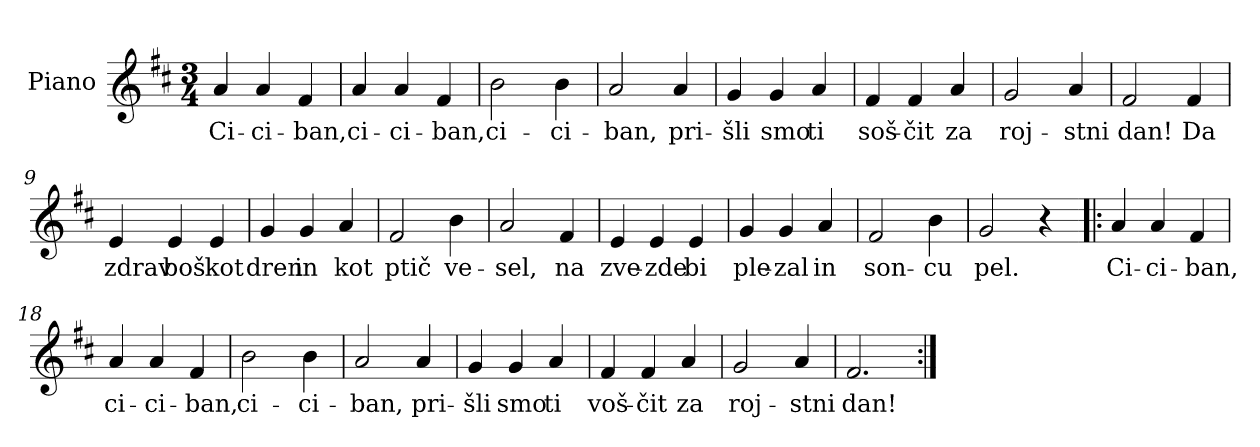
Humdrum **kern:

**kern	**text
*part1	*part1
*staff1	*staff1
*I"Piano	*
*I'Pno.	*
*clefG2	*
*k[f#c#]	*
*M3/4	*
=1	=1
!	!LO:LY:b
4a/	Ci-
!	!LO:LY:b
4a/	-ci-
!	!LO:LY:b
4f#/	-ban,
=2	=2
!	!LO:LY:b
4a/	ci-
!	!LO:LY:b
4a/	-ci-
!	!LO:LY:b
4f#/	-ban,
=3	=3
!	!LO:LY:b
2b\	ci-
!	!LO:LY:b
4b\	-ci-
=4	=4
!	!LO:LY:b
2a/	-ban,
!	!LO:LY:b
4a/	pri-
=5	=5
!	!LO:LY:b
4g/	-šli
!	!LO:LY:b
4g/	smo
!	!LO:LY:b
4a/	ti
=6	=6
!	!LO:LY:b
4f#/	soš-
!	!LO:LY:b
4f#/	-čit
!	!LO:LY:b
4a/	za
=7	=7
!	!LO:LY:b
2g/	roj-
!	!LO:LY:b
4a/	-stni
=8	=8
!	!LO:LY:b
2f#/	dan!
!	!LO:LY:b
4f#/	Da
!!LO:LB:g=z
=9	=9
!	!LO:LY:b
4e/	zdrav
!	!LO:LY:b
4e/	boš
!	!LO:LY:b
4e/	kot
=10	=10
!	!LO:LY:b
4g/	dren
!	!LO:LY:b
4g/	in
!	!LO:LY:b
4a/	kot
=11	=11
!	!LO:LY:b
2f#/	ptič
!	!LO:LY:b
4b\	ve-
=12	=12
!	!LO:LY:b
2a/	-sel,
!	!LO:LY:b
4f#/	na
=13	=13
!	!LO:LY:b
4e/	zve-
!	!LO:LY:b
4e/	-zde
!	!LO:LY:b
4e/	bi
=14	=14
!	!LO:LY:b
4g/	ple-
!	!LO:LY:b
4g/	-zal
!	!LO:LY:b
4a/	in
=15	=15
!	!LO:LY:b
2f#/	son-
!	!LO:LY:b
4b\	-cu
=16	=16
!	!LO:LY:b
2g/	pel.
4r	.
!!LO:LB:g=z
=17!|:	=17!|:
!	!LO:LY:b
4a/	Ci-
!	!LO:LY:b
4a/	-ci-
!	!LO:LY:b
4f#/	-ban,
=18	=18
!	!LO:LY:b
4a/	ci-
!	!LO:LY:b
4a/	-ci-
!	!LO:LY:b
4f#/	-ban,
=19	=19
!	!LO:LY:b
2b\	ci-
!	!LO:LY:b
4b\	-ci-
=20	=20
!	!LO:LY:b
2a/	-ban,
!	!LO:LY:b
4a/	pri-
=21	=21
!	!LO:LY:b
4g/	-šli
!	!LO:LY:b
4g/	smo
!	!LO:LY:b
4a/	ti
=22	=22
!	!LO:LY:b
4f#/	voš-
!	!LO:LY:b
4f#/	-čit
!	!LO:LY:b
4a/	za
=23	=23
!	!LO:LY:b
2g/	roj-
!	!LO:LY:b
4a/	-stni
=24	=24
!	!LO:LY:b
2.f#/	dan!
=:|!	=:|!
*-	*-
